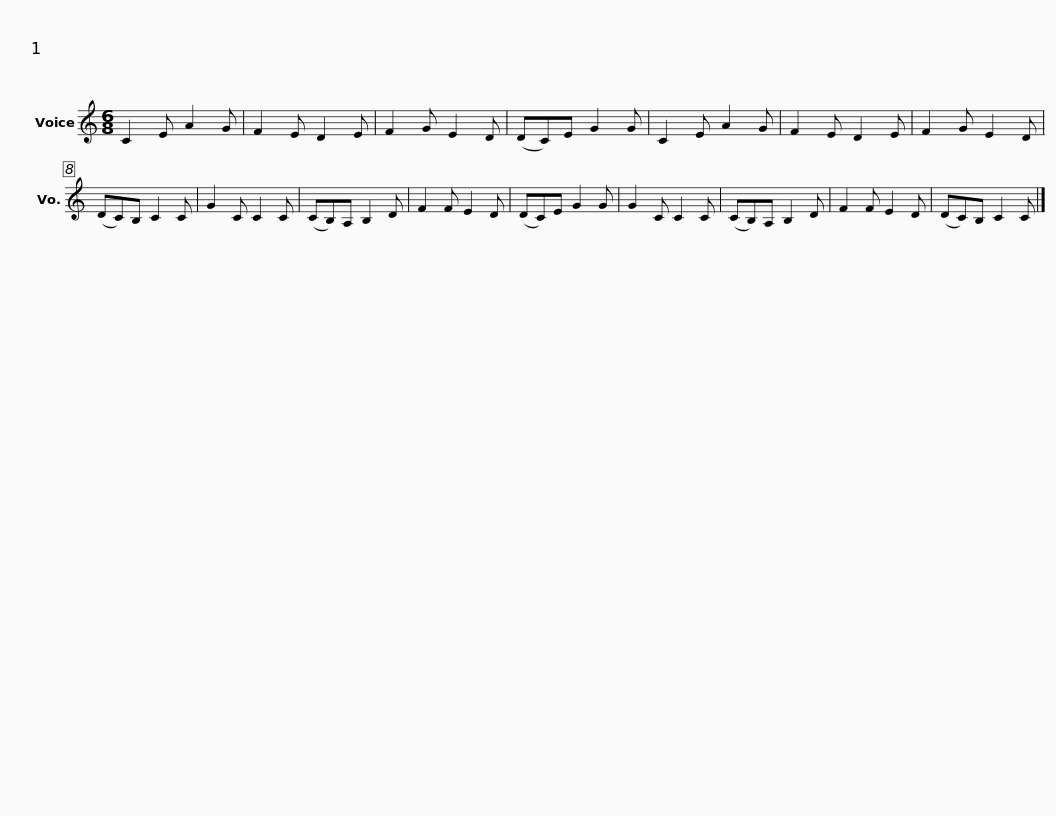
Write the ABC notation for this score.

X:1
L:1/8
M:6/8
I:linebreak $
K:C
V:1 treble
V:1
 C2 E A2 G | F2 E D2 E | F2 G E2 D | (DC)E G2 G | C2 E A2 G | %5
 F2 E D2 E | F2 G E2 D |$ (DC)B, C2 C | G2 C C2 C | (CB,)A, B,2 D | %10
 F2 F E2 D | (DC)E G2 G | G2 C C2 C | (CB,)A, B,2 D |$ F2 F E2 D | %15
 (DC)B, C2 C |] %16
